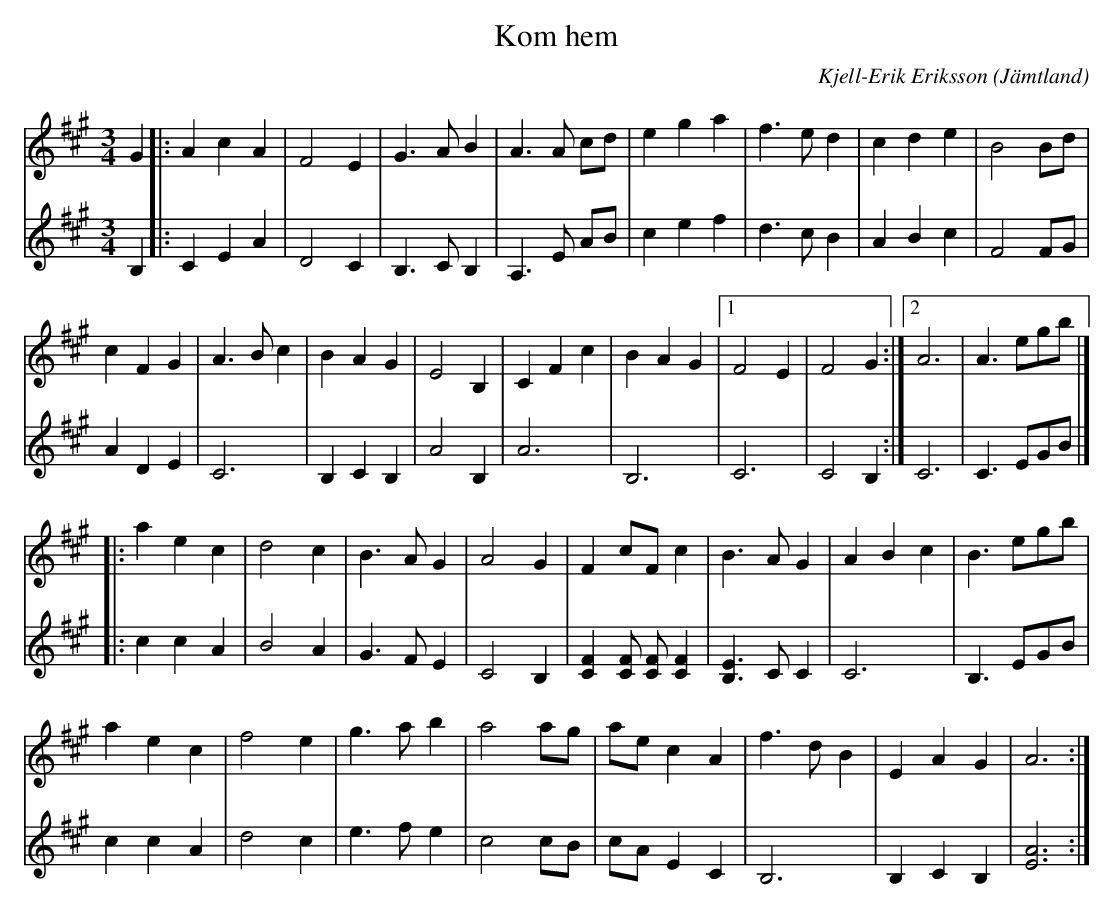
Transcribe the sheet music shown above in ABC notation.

X:1
T:Kom hem
O:Jämtland
C:Kjell-Erik Eriksson
M:3/4
L:1/4
K:A
[V:1] G|:AcA|F2 E|G>A  B|A>A c/2d/2|eg a|f>e d|cde|B2 B/2d/2|
[V:2]B,|:CEA|D2 C|B,>CB,|A,>E A/2B/2|cef|d>c B|ABc|F2 F/2G/2|
[V:1]cFG|A>Bc|B A G|E2 B,|CFc|BAG|[1 F2E|F2 G :|[2 A3|A>eg/2b/2|]
[V:2]ADE|C3  |B,CB,|A2 B,|A3 |B,3|   C3 |C2 B,:|   C3|C>EG/2B/2|]
[V:1]|:aec|d2 c|B>AG|A2 G |F c/2F/2 c                     |B>           A   G |ABc|B >eg/2b/2|
[V:2]|:ccA|B2 A|G>FE|C2 B,|[C F] [C/2 F/2] [C/2 F/2] [C F]|[B,3/2 E3/2] C/2 C |C3 |B,>EG/2B/2|
[V:1]aec|f2e|g>ab|a2 a/2g/2|a/2e/2 cA|f >dB|E AG |A3:|
[V:2]ccA|d2c|e>fe|c2 c/2B/2|c/2A/2 EC|B,3  |B,CB,|[A3 E3]:|
